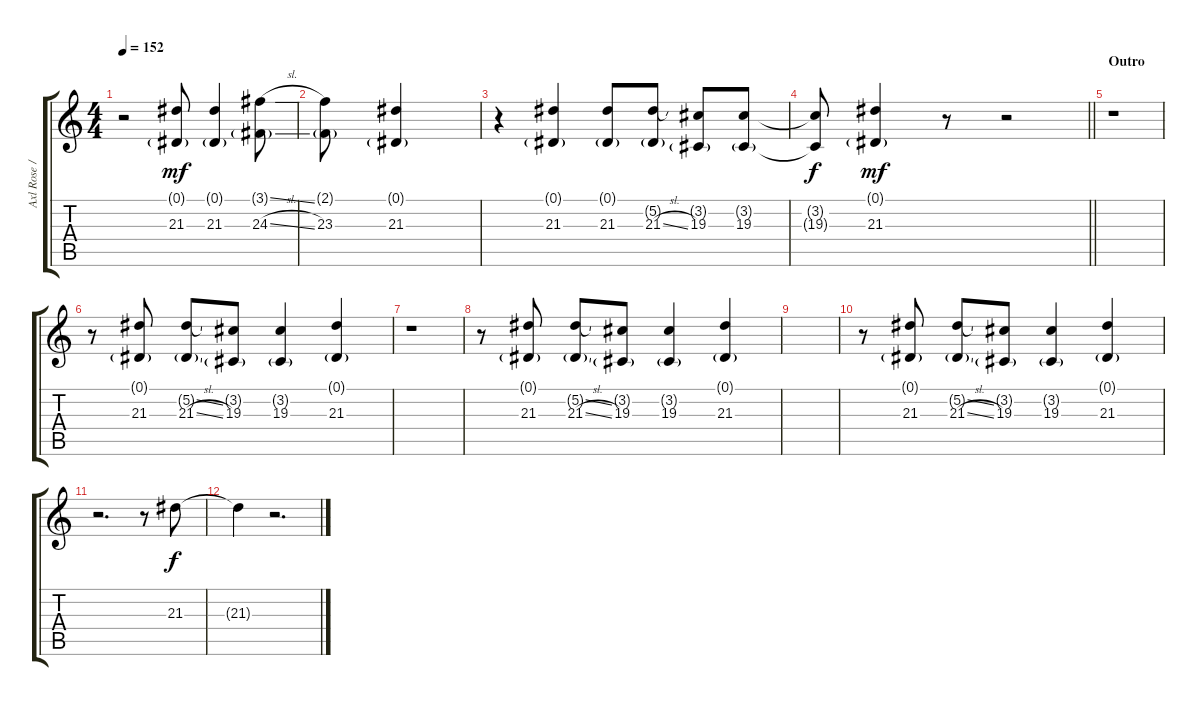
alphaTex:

\track ("Axl Rose / Duff McKagan" "Axl Rose /") {instrument altosax}
\staff {score tabs}
\tuning (Eb4 Bb3 Gb3 Db3 Ab2 Eb2) {hide}
\ts (4 4)
\tempo 152
\clef g2
\ks c
r.2{dy mf} (0.1{g} 21.3).8 (0.1{g} 21.3).4 (3.1{sl g} 24.3{sl}).8 |
(2.1{g} 23.3).8 (0.1{g} 21.3).4 |
r.4 (0.1{g} 21.3).4 (0.1{g} 21.3).8 (5.2{g} 21.3{sl}).8 (3.2{g} 19.3).8 (3.2{g} 19.3).8 |
\barLineRight lightlight
(3.2{t} 19.3{t}).8{dy f} (0.1{g} 21.3).4{dy mf} r.8 r.2 |
\section ("" "Outro")
r.1 |
r.8 (0.1{g} 21.3).8 (5.2{sl g} 21.3{sl}).8 (3.2{g} 19.3).8 (3.2{g} 19.3).4 (0.1{g} 21.3).4 |
r.1 |
r.8 (0.1{g} 21.3).8 (5.2{sl g} 21.3{sl}).8 (3.2{g} 19.3).8 (3.2{g} 19.3).4 (0.1{g} 21.3).4 |
|
r.8 (0.1{g} 21.3).8 (5.2{sl g} 21.3{sl}).8 (3.2{g} 19.3).8 (3.2{g} 19.3).4 (0.1{g} 21.3).4 |
r.2{d} r.8 21.3.8{dy f} |
21.3{t}.4 r.2{d}
